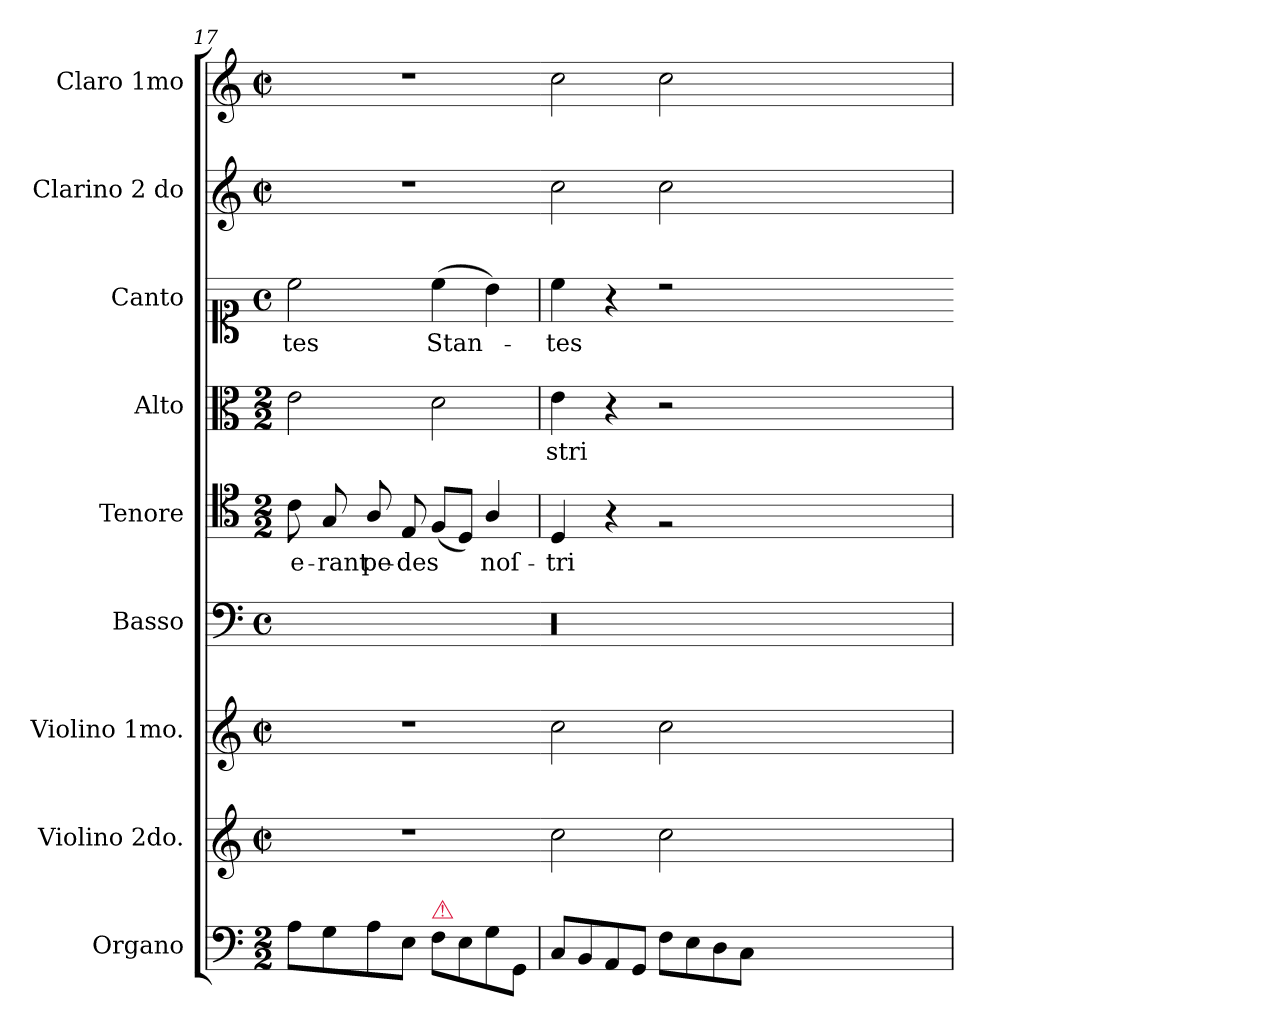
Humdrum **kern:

**kern	**kern	**kern	**kern	**kern	**text	**kern	**text	**kern	**text	**kern	**kern
*part9	*part8	*part7	*part6	*part5	*part5	*part4	*part4	*part3	*part3	*part2	*part1
*staff9	*staff8	*staff7	*staff6	*staff5	*staff5	*staff4	*staff4	*staff3	*staff3	*staff2	*staff1
*I"Organo	*I"Violino 2do.	*I"Violino 1mo.	*I"Basso	*I"Tenore	*	*I"Alto	*	*I"Canto	*	*I"Clarino 2 do	*I"Claro 1mo
*I'org	*I'vl 2	*I'vl 1	*I'B	*I'T	*	*I'A	*	*	*	*I'clno 2	*
*clefF4	*clefG2	*clefG2	*clefF4	*clefC4	*	*clefC3	*	*clefC1	*	*clefG2	*clefG2
*k[]	*k[]	*k[]	*k[]	*k[]	*	*k[]	*	*k[]	*	*k[]	*k[]
*M2/2	*M2/2	*M2/2	*M2/2	*M2/2	*	*M2/2	*	*M2/2	*	*M2/2	*M2/2
*	*met(c|)	*met(c|)	*met(c)	*	*	*	*	*met(c)	*	*met(c|)	*met(c|)
=17	=17	=17	=17	=17	=17	=17	=17	=17	=17	=17	=17
8A\L	1r	1r	1ryy	8c\	e-	2e\	.	2cc\	-tes	1r	1r
8G\	.	.	.	8G/	-rant	.	.	.	.	.	.
8A\	.	.	.	8A/	pe-	.	.	.	.	.	.
8E\J	.	.	.	8E/	-des	.	.	.	.	.	.
!LO:TX:a:color=crimson:t=⚠	!	!	!	!	!	!	!	!	!	!	!
8F\L	.	.	.	(8F/L	.	2d\	.	(4cc\	Stan-	.	.
8E\	.	.	.	8D/J)	.	.	.	.	.	.	.
8G\	.	.	.	4A/	noſ-	.	.	4b\)	.	.	.
8GG/J	.	.	.	.	.	.	.	.	.	.	.
=18	=18	=18	=18-	=18	=18-	=18	=18-	=18	=18-	=18	=18-
8C/L	2cc\	2cc\	00r	4D/	-tri	4e\	-stri	4cc\	-tes	2cc\	2cc\
8BB/	.	.	.	.	.	.	.	.	.	.	.
8AA/	.	.	.	4r	.	4r	.	4r	.	.	.
8GG/J	.	.	.	.	.	.	.	.	.	.	.
8F\L	2cc\	2cc\	.	2rF	.	2r	.	2rb	.	2cc\	2cc\
8E\	.	.	.	.	.	.	.	.	.	.	.
8D\	.	.	.	.	.	.	.	.	.	.	.
8C\J	.	.	.	.	.	.	.	.	.	.	.
0.ryy	0.ryy	0.ryy	.	0.ryy	.	0.ryy	.	0.ryy	.	0.ryy	0.ryy
=	=	=	=	=	=	=	=	=-	=	=	=
*-	*-	*-	*-	*-	*-	*-	*-	*-	*-	*-	*-
